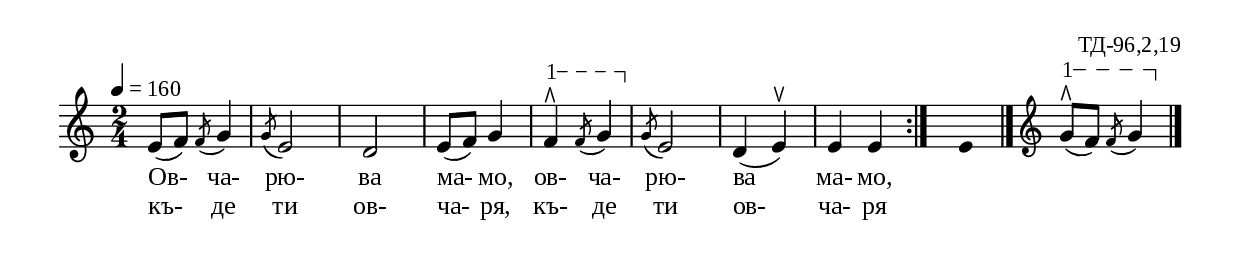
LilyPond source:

%{
laz_096_2_19
%}

\include "td-preamble.ly"

\score {
\relative c' {
 \tempo 4 = 160
 \time 2/4
e8( f) \acciaccatura f8 g4 | \acciaccatura g8 e2 | d2 | e8( f) g4 | 
\varA
f\startTextSpan^\rtoe \acciaccatura f8 g4\stopTextSpan | 
\acciaccatura g8 e2 | d4( e^\ltoe) | e e
 \bar ":|" 
s4 \fixB e \fixC
\bar "|."
\endm
 \varA
g8\startTextSpan^\rtoe( f) \acciaccatura f8 g4\stopTextSpan
\bar "|."
}
\addlyrics { Ов- ча- рю- ва ма- мо, ов- ча- рю- ва ма- мо, }
\addlyrics { къ- де ти ов- ча- ря, къ- де ти ов- ча- ря }
%
\layout {
  indent = #0
  line-width = 190\mm
  ragged-right=##f
}
%
\midi { 
	\context {
		\Score
		tempoWholesPerMinute = #(ly:make-moment 160 4)
		}
	}
}
%
\header{
  opus = "ТД-96,2,19"
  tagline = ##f
}


